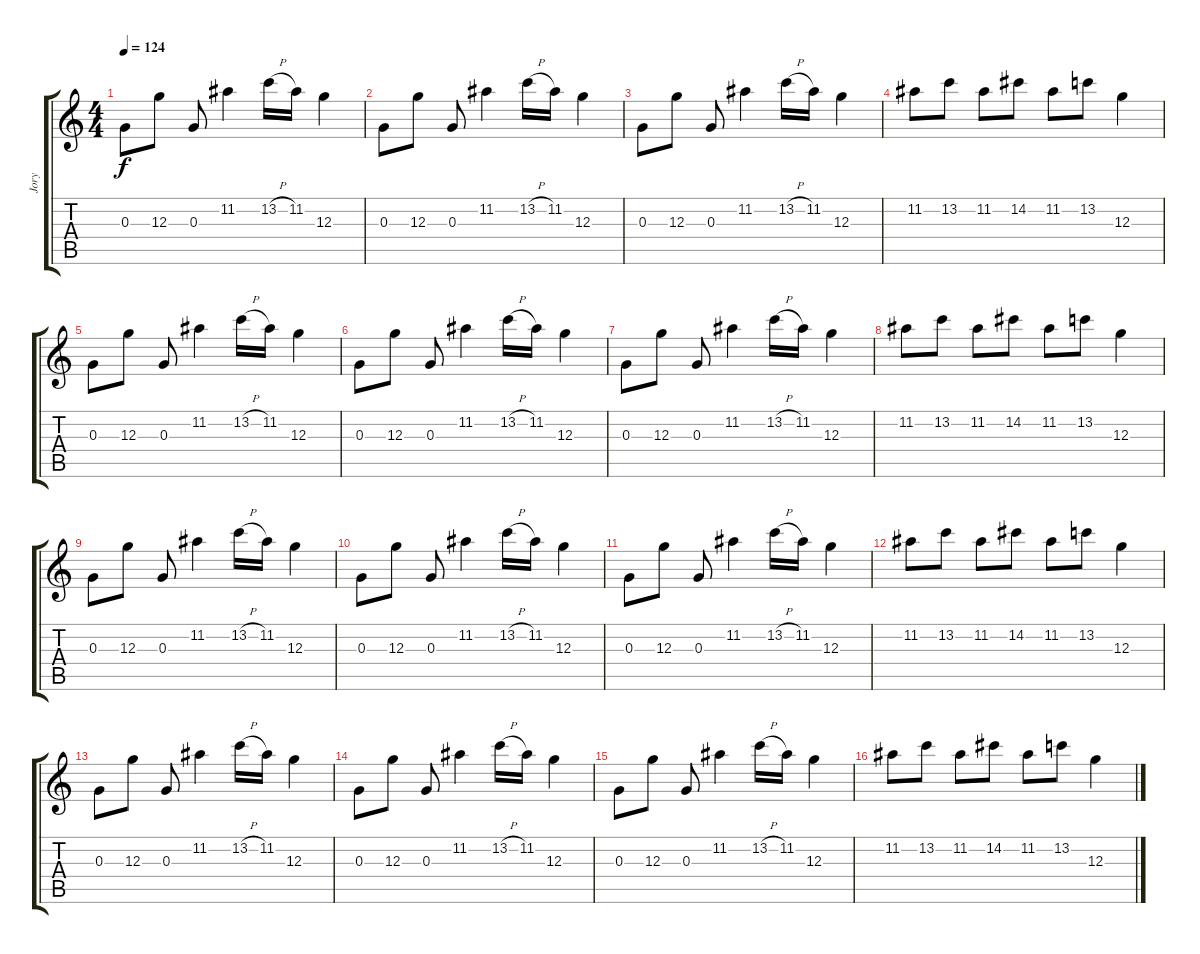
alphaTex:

\track ("Jory" "Jory") {instrument distortionguitar}
\staff {score tabs}
\tuning (E4 B3 G3 D3 A2 E2) {hide}
\ts (4 4)
\tempo 124
\clef g2
\ks c
0.3.8{dy f instrument distortionguitar} 12.3.8 0.3.8 11.2.4 13.2{h}.16 11.2.16 12.3.4 |
0.3.8 12.3.8 0.3.8 11.2.4 13.2{h}.16 11.2.16 12.3.4 |
0.3.8 12.3.8 0.3.8 11.2.4 13.2{h}.16 11.2.16 12.3.4 |
11.2.8 13.2.8 11.2.8 14.2.8 11.2.8 13.2.8 12.3.4 |
0.3.8 12.3.8 0.3.8 11.2.4 13.2{h}.16 11.2.16 12.3.4 |
0.3.8 12.3.8 0.3.8 11.2.4 13.2{h}.16 11.2.16 12.3.4 |
0.3.8 12.3.8 0.3.8 11.2.4 13.2{h}.16 11.2.16 12.3.4 |
11.2.8 13.2.8 11.2.8 14.2.8 11.2.8 13.2.8 12.3.4 |
0.3.8 12.3.8 0.3.8 11.2.4 13.2{h}.16 11.2.16 12.3.4 |
0.3.8 12.3.8 0.3.8 11.2.4 13.2{h}.16 11.2.16 12.3.4 |
0.3.8 12.3.8 0.3.8 11.2.4 13.2{h}.16 11.2.16 12.3.4 |
11.2.8 13.2.8 11.2.8 14.2.8 11.2.8 13.2.8 12.3.4 |
0.3.8 12.3.8 0.3.8 11.2.4 13.2{h}.16 11.2.16 12.3.4 |
0.3.8 12.3.8 0.3.8 11.2.4 13.2{h}.16 11.2.16 12.3.4 |
0.3.8 12.3.8 0.3.8 11.2.4 13.2{h}.16 11.2.16 12.3.4 |
11.2.8 13.2.8 11.2.8 14.2.8 11.2.8 13.2.8 12.3.4
